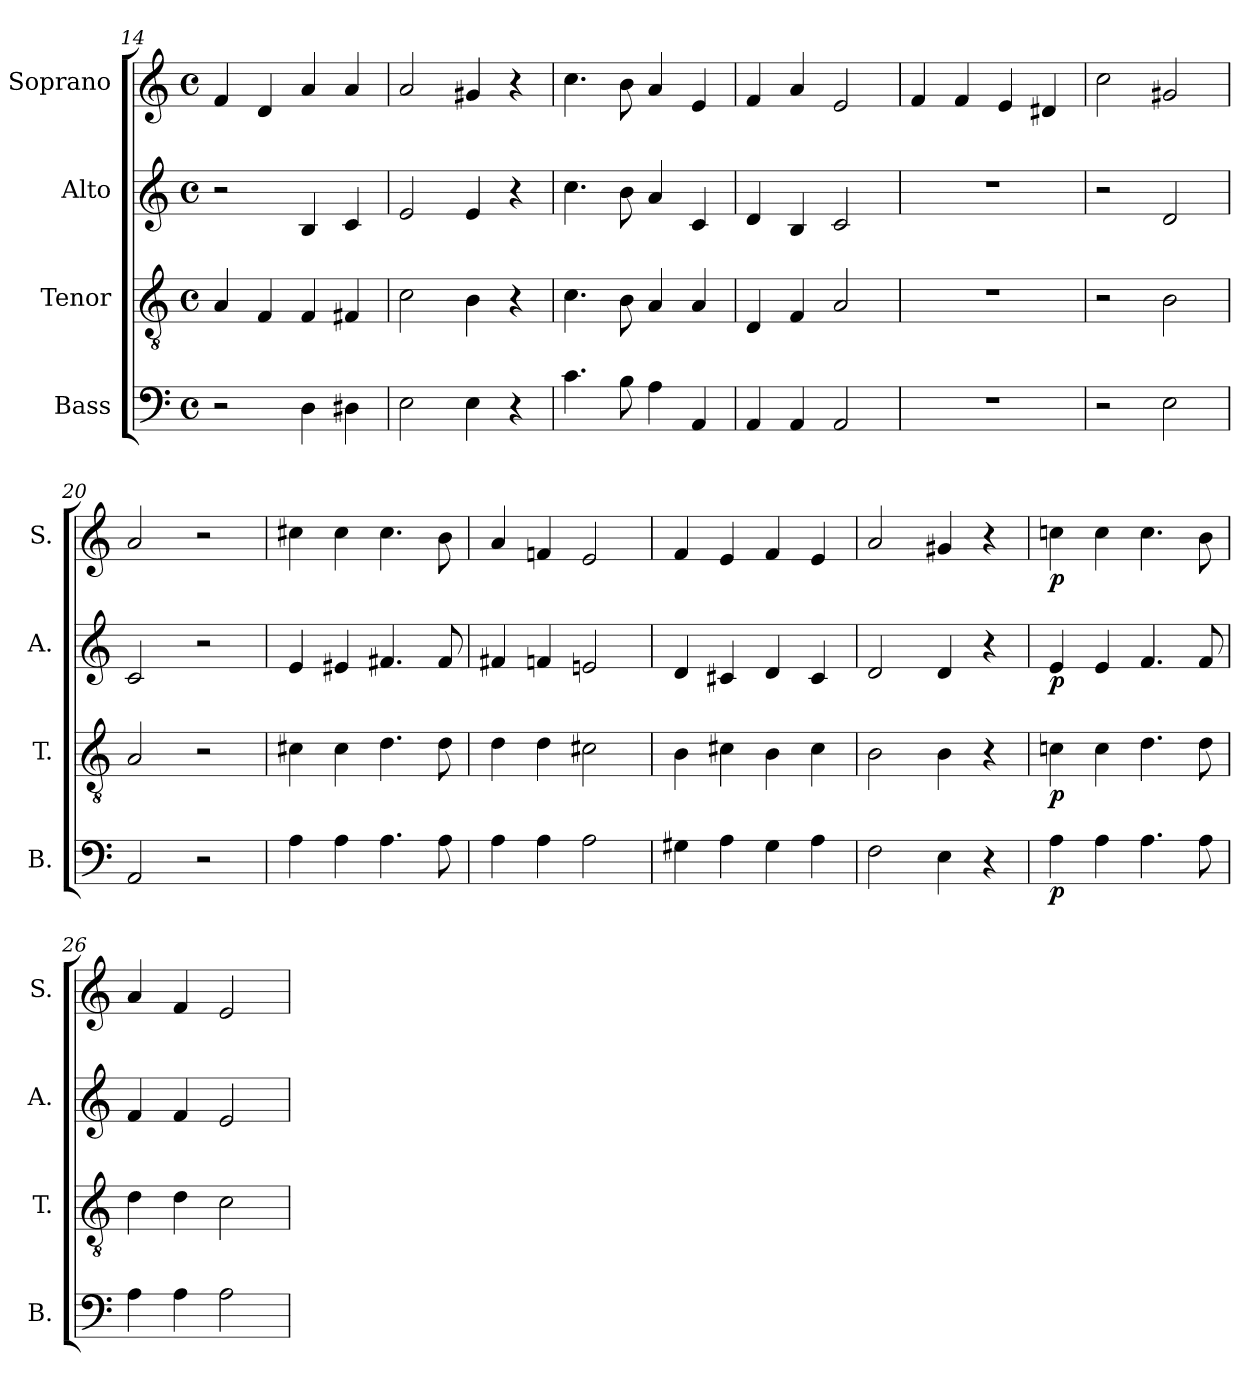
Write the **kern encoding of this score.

**kern	**dynam	**kern	**dynam	**kern	**dynam	**kern	**dynam
*part4	*part4	*part3	*part3	*part2	*part2	*part1	*part1
*staff4	*staff4	*staff3	*staff3	*staff2	*staff2	*staff1	*staff1
*I"Bass	*	*I"Tenor	*	*I"Alto	*	*I"Soprano	*
*I'B.	*	*I'T.	*	*I'A.	*	*I'S.	*
*clefF4	*	*clefGv2	*	*clefG2	*	*clefG2	*
*	*	*ITrd7c12	*	*	*	*	*
*k[]	*	*k[]	*	*k[]	*	*k[]	*
*C:	*	*C:	*	*C:	*	*C:	*
*M4/4	*	*M4/4	*	*M4/4	*	*M4/4	*
*met(c)	*	*met(c)	*	*met(c)	*	*met(c)	*
=14	=14	=14	=14	=14	=14	=14	=14
2r	.	4AAi/	.	2r	.	4fi/	.
.	.	4FFi/	.	.	.	4di/	.
4Di\	.	4FFi/	.	4Bi/	.	4ai/	.
4D#Xi\	.	4FF#Xi/	.	4ci/	.	4ai/	.
=15	=15	=15	=15	=15	=15	=15	=15
2Ei\	.	2Ci\	.	2ei/	.	2ai/	.
4Ei\	.	4BBi\	.	4ei/	.	4g#Xi/	.
4r	.	4r	.	4r	.	4r	.
!!LO:PB:g=z
=16	=16	=16	=16	=16	=16	=16	=16
4.ci\	.	4.Ci\	.	4.cci\	.	4.cci\	.
8Bi\	.	8BBi\	.	8bi\	.	8bi\	.
4Ai\	.	4AAi/	.	4ai/	.	4ai/	.
4AAi/	.	4AAi/	.	4ci/	.	4ei/	.
=17	=17	=17	=17	=17	=17	=17	=17
4AAi/	.	4DDi/	.	4di/	.	4fi/	.
4AAi/	.	4FFi/	.	4Bi/	.	4ai/	.
2AAi/	.	2AAi/	.	2ci/	.	2ei/	.
=18	=18	=18	=18	=18	=18	=18	=18
1r	.	1r	.	1r	.	4fi/	.
.	.	.	.	.	.	4fi/	.
.	.	.	.	.	.	4ei/	.
.	.	.	.	.	.	4d#Xi/	.
=19	=19	=19	=19	=19	=19	=19	=19
2r	.	2r	.	2r	.	2cci\	.
2Ei\	.	2BBi\	.	2di/	.	2g#Xi/	.
=20	=20	=20	=20	=20	=20	=20	=20
2AAi/	.	2AAi/	.	2ci/	.	2ai/	.
2r	.	2r	.	2r	.	2r	.
=21	=21	=21	=21	=21	=21	=21	=21
4Ai\	.	4C#Xi\	.	4ei/	.	4cc#Xi\	.
4Ai\	.	4C#i\	.	4e#Xi/	.	4cc#i\	.
4.Ai\	.	4.Di\	.	4.f#Xi/	.	4.cc#i\	.
8Ai\	.	8Di\	.	8f#i/	.	8bi\	.
=22	=22	=22	=22	=22	=22	=22	=22
4Ai\	.	4Di\	.	4f#Xi/	.	4ai/	.
4Ai\	.	4Di\	.	4fni/	.	4fni/	.
2Ai\	.	2C#Xi\	.	2eni/	.	2ei/	.
=23	=23	=23	=23	=23	=23	=23	=23
4G#Xi\	.	4BBi\	.	4di/	.	4fi/	.
4Ai\	.	4C#Xi\	.	4c#Xi/	.	4ei/	.
4G#i\	.	4BBi\	.	4di/	.	4fi/	.
4Ai\	.	4C#i\	.	4c#i/	.	4ei/	.
!!LO:LB:g=z
=24	=24	=24	=24	=24	=24	=24	=24
2Fi\	.	2BBi\	.	2di/	.	2ai/	.
4Ei\	.	4BBi\	.	4di/	.	4g#Xi/	.
4r	.	4r	.	4r	.	4r	.
=25	=25	=25	=25	=25	=25	=25	=25
4Ai\	p	4Cni\	p	4ei/	p	4ccni\	p
4Ai\	.	4Ci\	.	4ei/	.	4cci\	.
4.Ai\	.	4.Di\	.	4.fi/	.	4.cci\	.
8Ai\	.	8Di\	.	8fi/	.	8bi\	.
=26	=26	=26	=26	=26	=26	=26	=26
4Ai\	.	4Di\	.	4fi/	.	4ai/	.
4Ai\	.	4Di\	.	4fi/	.	4fi/	.
2Ai\	.	2Ci\	.	2ei/	.	2ei/	.
=	=	=	=	=	=	=	=
*-	*-	*-	*-	*-	*-	*-	*-
